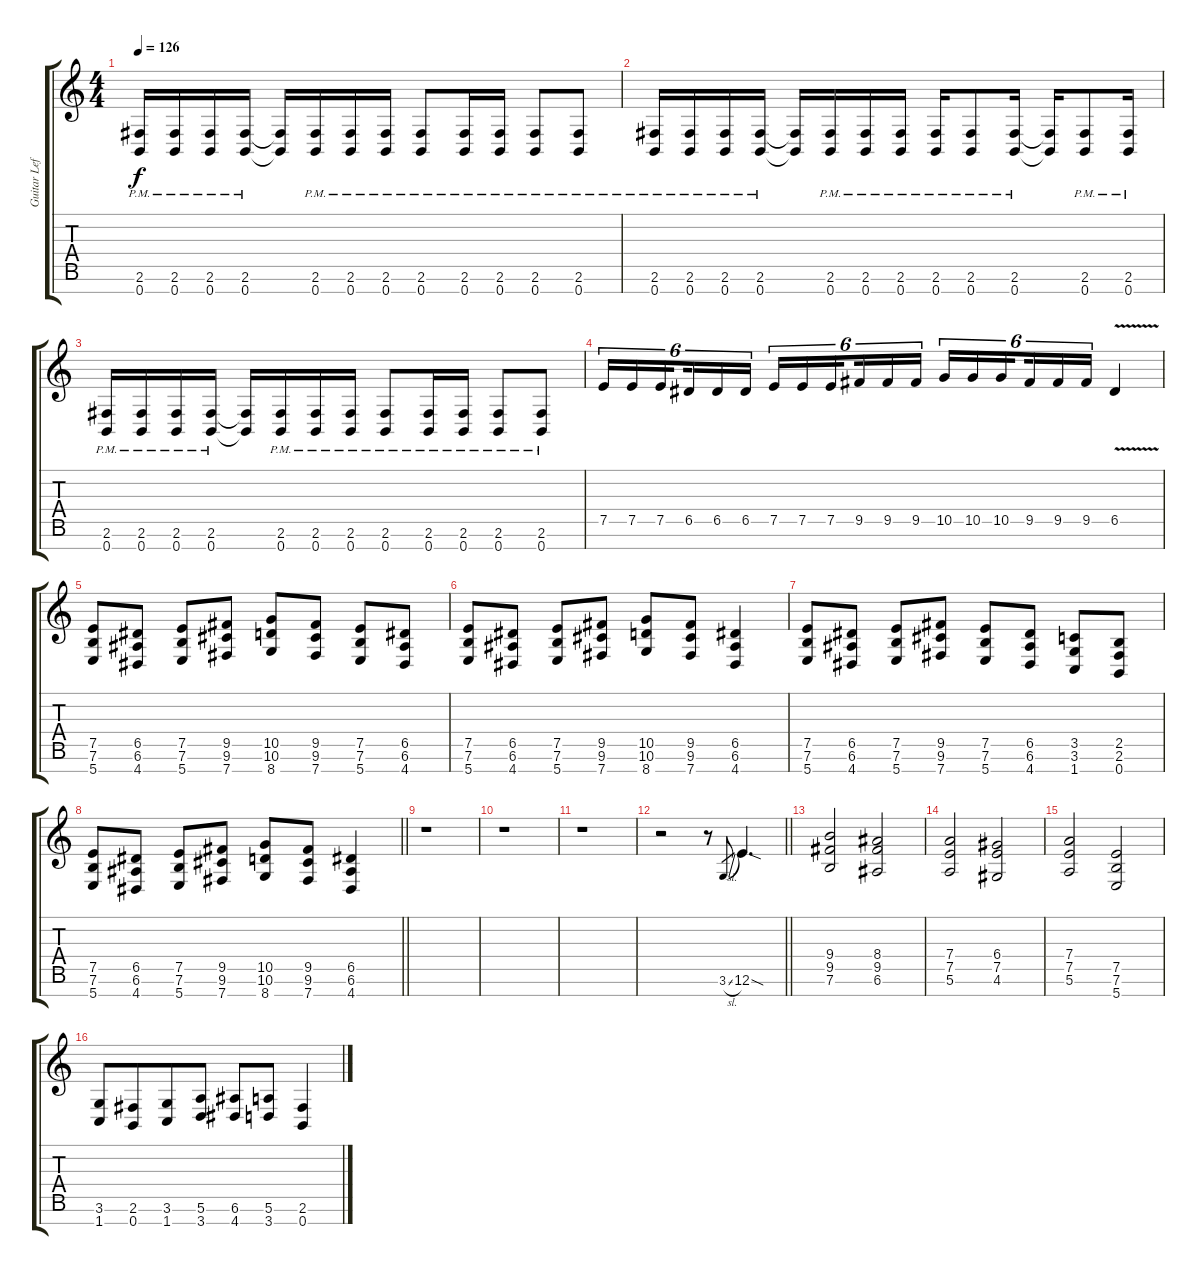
\track ("Guitar Left" "Guitar Lef") {instrument distortionguitar}
\staff {score tabs}
\tuning (E4 B3 G3 D3 A2 E2 B1) {hide}
\ts (4 4)
\tempo 126
\clef g2
\ks c
(2.6{pm} 0.7{pm}).16{dy f} (2.6{pm} 0.7{pm}).16 (2.6{pm} 0.7{pm}).16 (2.6{pm} 0.7{pm}).16 (2.6{t} 0.7{t}).16 (2.6{pm} 0.7{pm}).16 (2.6{pm} 0.7{pm}).16 (2.6{pm} 0.7{pm}).16 (2.6{pm} 0.7{pm}).8 (2.6{pm} 0.7{pm}).16 (2.6{pm} 0.7{pm}).16 (2.6{pm} 0.7{pm}).8 (2.6{pm} 0.7{pm}).8 |
(2.6{pm} 0.7{pm}).16 (2.6{pm} 0.7{pm}).16 (2.6{pm} 0.7{pm}).16 (2.6{pm} 0.7{pm}).16 (2.6{t} 0.7{t}).16 (2.6{pm} 0.7{pm}).16 (2.6{pm} 0.7{pm}).16 (2.6{pm} 0.7{pm}).16 (2.6{pm} 0.7{pm}).16 (2.6{pm} 0.7{pm}).8 (2.6{pm} 0.7{pm}).16 (2.6{t} 0.7{t}).16 (2.6{pm} 0.7{pm}).8 (2.6{pm} 0.7{pm}).16 |
(2.6{pm} 0.7{pm}).16 (2.6{pm} 0.7{pm}).16 (2.6{pm} 0.7{pm}).16 (2.6{pm} 0.7{pm}).16 (2.6{t} 0.7{t}).16 (2.6{pm} 0.7{pm}).16 (2.6{pm} 0.7{pm}).16 (2.6{pm} 0.7{pm}).16 (2.6{pm} 0.7{pm}).8 (2.6{pm} 0.7{pm}).16 (2.6{pm} 0.7{pm}).16 (2.6{pm} 0.7{pm}).8 (2.6{pm} 0.7{pm}).8 |
7.5.16{tu (6 4)} 7.5.16{tu (6 4)} 7.5.16{tu (6 4) beam splitsecondary} 6.5.16{tu (6 4)} 6.5.16{tu (6 4)} 6.5.16{tu (6 4)} 7.5.16{tu (6 4)} 7.5.16{tu (6 4)} 7.5.16{tu (6 4) beam splitsecondary} 9.5.16{tu (6 4)} 9.5.16{tu (6 4)} 9.5.16{tu (6 4)} 10.5.16{tu (6 4)} 10.5.16{tu (6 4)} 10.5.16{tu (6 4) beam splitsecondary} 9.5.16{tu (6 4)} 9.5.16{tu (6 4)} 9.5.16{tu (6 4)} 6.5{v}.4 |
(7.5 7.6 5.7).8 (6.5 6.6 4.7).8 (7.5 7.6 5.7).8 (9.5 9.6 7.7).8 (10.5 10.6 8.7).8 (9.5 9.6 7.7).8 (7.5 7.6 5.7).8 (6.5 6.6 4.7).8 |
(7.5 7.6 5.7).8 (6.5 6.6 4.7).8 (7.5 7.6 5.7).8 (9.5 9.6 7.7).8 (10.5 10.6 8.7).8 (9.5 9.6 7.7).8 (6.5 6.6 4.7).4 |
(7.5 7.6 5.7).8 (6.5 6.6 4.7).8 (7.5 7.6 5.7).8 (9.5 9.6 7.7).8 (7.5 7.6 5.7).8 (6.5 6.6 4.7).8 (3.5 3.6 1.7).8 (2.5 2.6 0.7).8 |
\barLineRight lightlight
(7.5 7.6 5.7).8 (6.5 6.6 4.7).8 (7.5 7.6 5.7).8 (9.5 9.6 7.7).8 (10.5 10.6 8.7).8 (9.5 9.6 7.7).8 (6.5 6.6 4.7).4 |
\section ("" "")
r.1 |
r.1 |
r.1 |
\barLineRight lightlight
r.2 r.8 3.6{sl}.8{gr} 12.6{sod}.4{d} |
\section ("" "")
(9.4 9.5 7.6).2 (8.4 9.5 6.6).2 |
(7.4 7.5 5.6).2 (6.4 7.5 4.6).2 |
(7.4 7.5 5.6).2 (7.5 7.6 5.7).2 |
(3.6 1.7).8 (2.6 0.7).8{beam merge} (3.6 1.7).8 (5.6 3.7).8 (6.6 4.7).8 (5.6 3.7).8 (2.6 0.7).4
